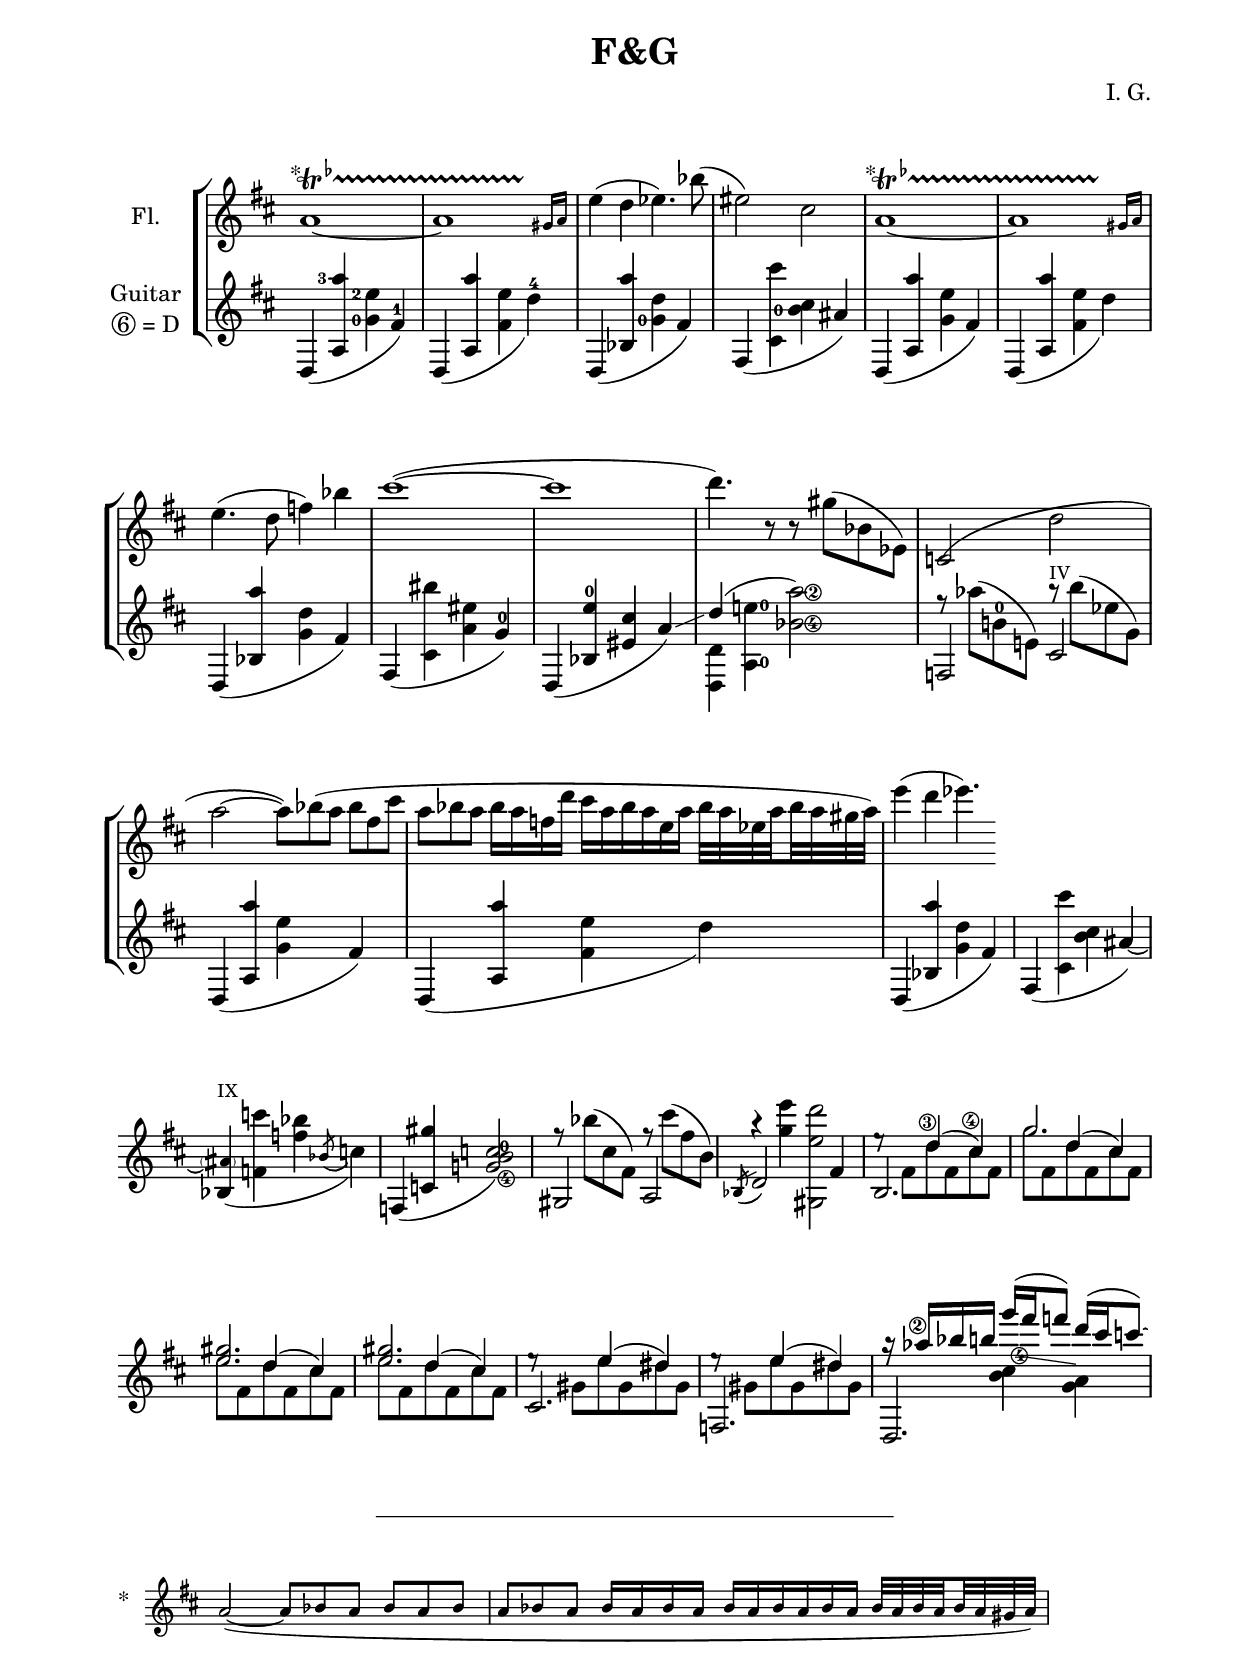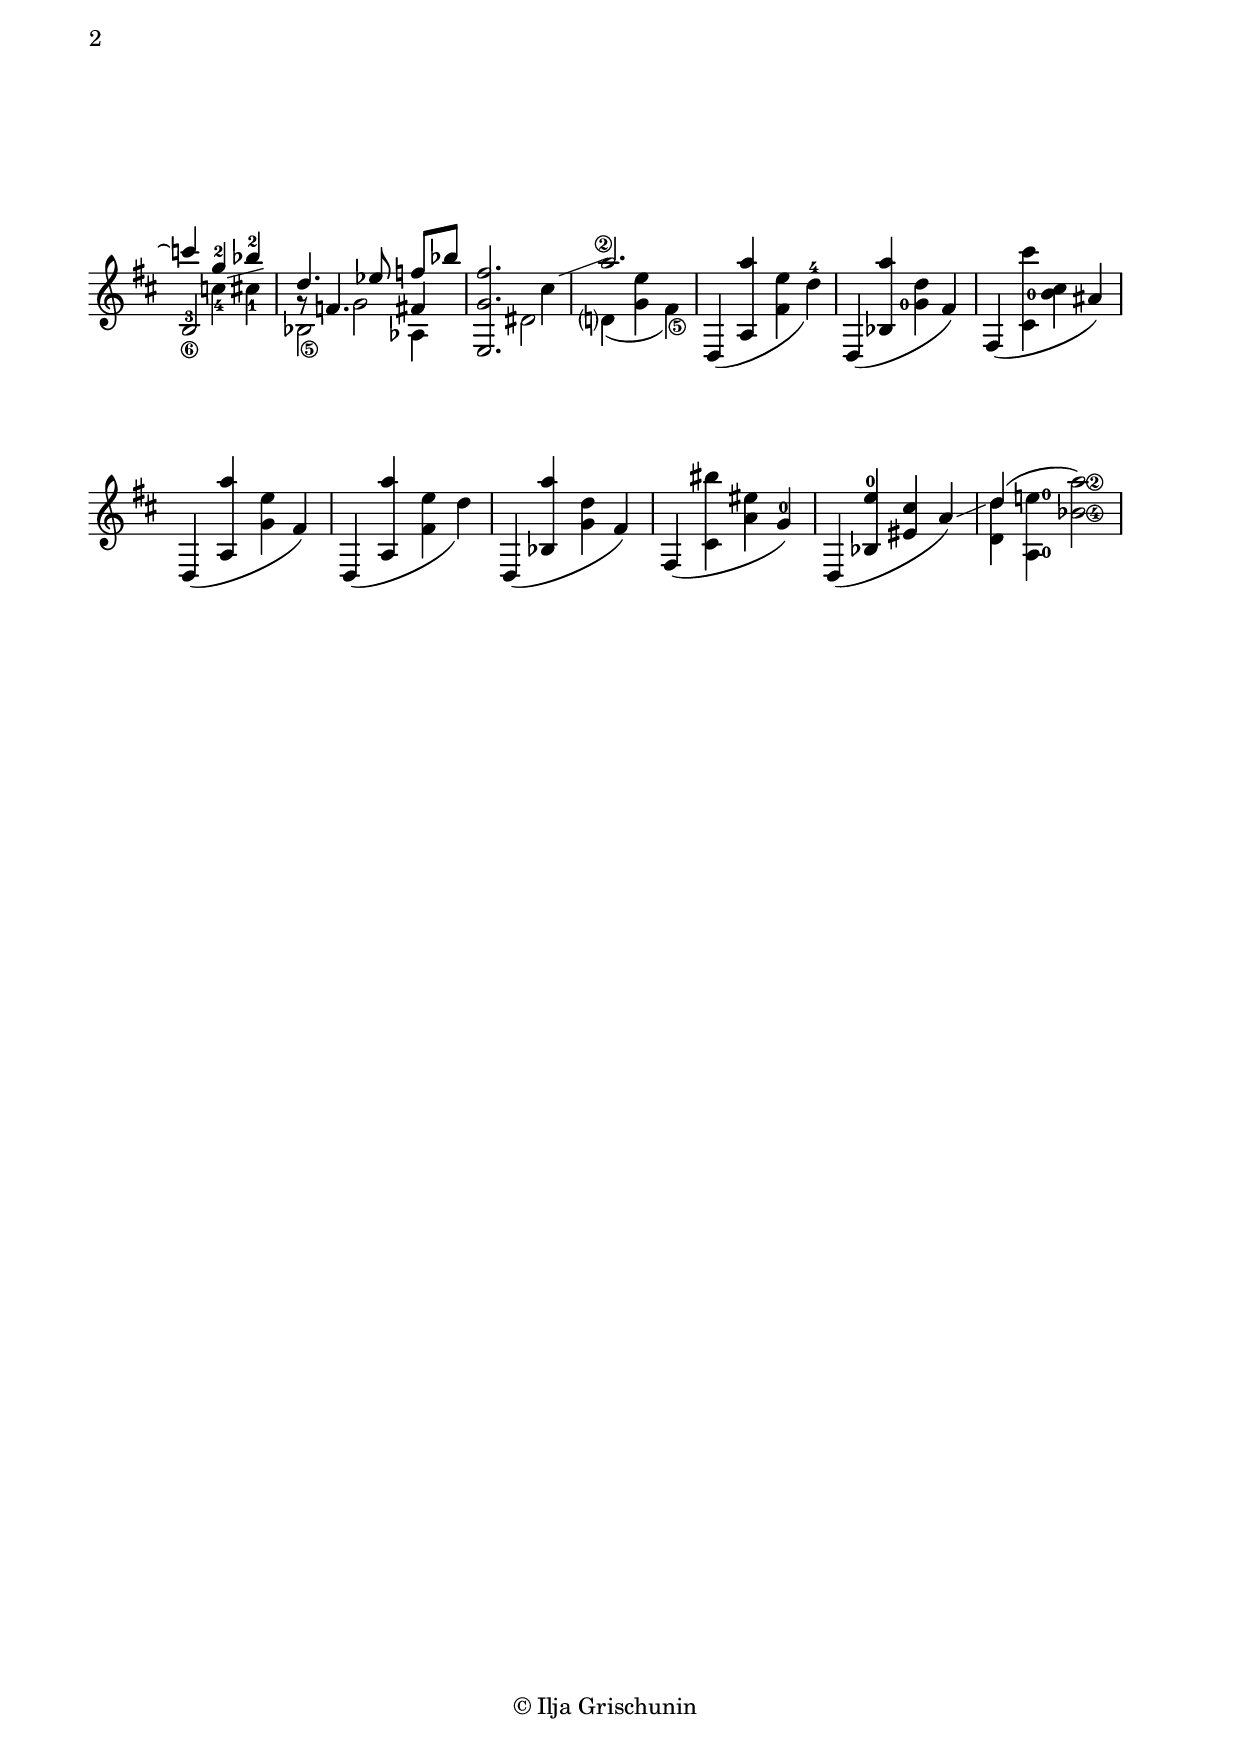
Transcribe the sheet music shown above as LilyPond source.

\version "2.19.15"
%\version "2.18.0"

\language "deutsch"

\header {
  title = "F&G"
  composer = "I. G."
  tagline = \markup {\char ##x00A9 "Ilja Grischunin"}
}

\paper {
  #(set-paper-size "a4")
  top-system-spacing.basic-distance = #25
  top-markup-spacing.basic-distance = #8
  markup-system-spacing.basic-distance = #10
  system-system-spacing.basic-distance = #20
  last-bottom-spacing.basic-distance = #25

  two-sided = ##t
  inner-margin = 20
  outer-margin = 15

  footnote-padding = 8
  footnote-footer-padding = 7
}

\layout {
  \context {
    \Score
    \remove "Bar_number_engraver"
  }
}

\version "2.18.0"

\language "deutsch"

fluteMusic = \relative {
  \clef treble
  \key d \major
  \time 4/4
  \override Staff.TimeSignature.stencil = ##f
  \override TupletNumber.transparent = ##t
  \override TrillSpanner.bound-details.left.text = \markup{
    \musicglyph #"scripts.trill" \raise #1.65 \teeny  \flat
  }
  \override TextScript.extra-offset = #'(-1 . -2)
  a'1~\startTrillSpan^"*"
  #(define afterGraceFraction (cons 15 16))
  \afterGrace a {gis16[\stopTrillSpan a]}
  e'4( d es4.) b'8( eis,2) cis
  %\break
  a1~\startTrillSpan^"*"
  #(define afterGraceFraction (cons 15 16))
  \afterGrace a {gis16[\stopTrillSpan a]}
  e'4.( d8 f4) b cis1~(
  %\break
  cis d4.) r8 r gis,( b, es,)
  \shape #'((-1 . -0.7) (-0.5 . 0.7) (0 . 0) (0 . 0)) Slur
  c2( d'
  a'2~ \tuplet 3/2 4 {a8) b( a b fis cis' a b a} b16 a f d'
  \tuplet 6/4 {cis16 a b a e a}
  \set subdivideBeams = ##t
  \set baseMoment = #(ly:make-moment 1 8)
  \set beatStructure = #'(2 2 2 2)
  b32 a es a b a gis a)
  e'4( d es4.)
}

\version "2.19.15"
%\version "2.18.0"

\language "deutsch"

\include "noteHeads.ly"

guitarMusic = \relative {
  \clef treble
  \key d \major
  \time 4/4
  \override Staff.TimeSignature.stencil = ##f
  \override Fingering.staff-padding = #'()
  \set fingeringOrientations = #'(left)
  d4_( <a' a''-3> <g'-0 e'-2> fis-1) d,4_( <a' a''> <fis' e'> d'-4)
  d,,4_( <b' a''> <g'-0 d'> fis) fis,4_( <cis' cis''> <h'-0 cis> ais)
  d,,4_( <a' a''> <g' e'> fis) d,4_( <a' a''> <fis' e'> d')
  d,,4_( <b' a''> <g' d'> fis) fis,4_( <cis' his''> <a' eis'> g-0)
  <<
    {
      d,4_( <b' e'-0> <eis cis'> a\glissando)
      \set fingeringOrientations = #'(right)
      \override Fingering.extra-offset = #'(-0.3 . 0.3)
      d4( \stemDown <a,-0 e''!-0>
      \set stringNumberOrientations = #'(right)
      \override StringNumber.extra-offset = #'(-0.4 . 0)
      <b'\4 a'\2>2)
      \override TextScript.font-size = -2
      \revert Fingering.extra-offset
      \override Fingering.staff-padding = #'()
      r8 as'( h,!-0 e,!) r-"IV" h''( es, g,)
    }
    \\
    {
      s1 <d, d'>4 s2.
      \stemUp
      f2 cis'
    }
  >>
  d,4_( <a' a''> <g' e'> fis) d,4_( <a' a''> <fis' e'> d')
  d,,4_( <b' a''> <g' d'> fis) fis,4_( <cis' cis''> <h' cis> ais~)
  \override TextScript.font-size = -2
  <b, \parenthesize \tweak font-size #-2 ais'>4^"IX"_( <f' c''> <f' b> \acciaccatura b,8 c4)
  f,,_( <c' gis''>
  \once \override Fingering.extra-offset = #'(6 . 1)
  \once \override StringNumber.extra-offset = #'(1.3 . 2)
  \displaceHeads #'(0 1 -1)
  <g'!_\4 h-0 c>2)
  %\once \override StringNumber.extra-offset = #'(0 . -1.2)
  %c\3)
  <<
    {
      \stemDown
      r8 b'( cis, fis,) r cis''( fis, h,) r4 <g' e'> s
      \stemUp
      fis,
    }
    \\
    {
      \stemUp
      gis,2 a \acciaccatura b8-\markup {
        \postscript #"0.7 0.3 moveto 1.6 0.8 rlineto stroke"
      } d2
      \stemDown
      <gis, e'' d'>2
    }
  >>
  \time 3/4
  <<
    {
      s4
      \once \override StringNumber.extra-offset = #'(-.5 . -2)
      d''\3(
      \once \override StringNumber.extra-offset = #'(-.5 . -1.5)
      cis\4)
      \repeat unfold 3 {s4 d( cis)}
      s4 e( dis)
      s4 e( dis)
      r16
      \once \override StringNumber.extra-offset = #'(-.5 . -3.5)
      as'\2 b h g'( fis f8) d16( cis c8)~ c4 
      g-2-\markup {
        \postscript #"1.5 -1 moveto 3.5 0.9 rlineto stroke"
      }      
      b-2
    }
    \\
    {
      \override Fingering.staff-padding = #'()
      e,8\rest fis, d' fis, cis' fis,
      \mergeDifferentlyHeadedOn
      \mergeDifferentlyDottedOn
      g' fis, d' fis, cis' fis,
      e' fis, d' fis, cis' fis,
      e' fis, d' fis, cis' fis,
      e'8\rest gis, e' gis, dis' gis,
      e'8\rest gis, e' gis, dis' gis,
      s4
      \once \override StringNumber.extra-offset = #'(1 . -1.4)
      <h cis\4>-\markup {
        \postscript #"1.5 4.5 moveto 5.6 -0.8 rlineto stroke"
      } <g a>
      s c-4 cis-1
    }
    \\
    {
      \voiceOne
      h,2. g'' <e gis> q cis, f, d
      \once \override Fingering.extra-offset = #'(0 . -5.3)
      h'2-3_\6 s4
    }
  >>
  <<
    {
      d'4. es8\noBeam f b

    }
    \\
    {
      s4 g,2
    }
    \\
    {
      \voiceOne
      g8\rest f4.
      %\once \override NoteColumn.force-hshift = #0.2
      \once \override Stem.length = #5
      fis4
    }
    \\
    {
      \voiceTwo
      \once \override StringNumber.extra-offset = #'(.5 . 2)
      b,2_\5 as4
    }
  >>
  <<
    {
      <e g' fis'>2.
    }
    \\
    {
      s2 cis''4-\markup {
        \postscript #"1.7 4.3 moveto 4.7 1.7 rlineto stroke"
      }
    }
    \\
    {
      \voiceTwo
      s4 dis,2
    }
  >>
  <<
    {
      \once \override StringNumber.extra-offset = #'(-.5 . -2)
      a''2.\2
    }
    \\
    {
      d,,?4( <g e'>
      \once \override StringNumber.extra-offset = #'(.5 . 2.5)
      fis_\5)
    }
  >>
  \time 4/4
  d,4_( <a' a''> <fis' e'> d'-4)
  d,,4_( <b' a''> <g'-0 d'> fis) fis,4_( <cis' cis''> <h'-0 cis> ais)
  d,,4_( <a' a''> <g' e'> fis) d,4_( <a' a''> <fis' e'> d')
  d,,4_( <b' a''> <g' d'> fis) fis,4_( <cis' his''> <a' eis'> g-0)
  <<
    {
      d,4_( <b' e'-0> <eis cis'> a\glissando)
      \set fingeringOrientations = #'(right)
      \override Fingering.extra-offset = #'(-0.3 . 0.3)
      d4( \stemDown <a,-0 e''!-0>
      \set stringNumberOrientations = #'(right)
      \override StringNumber.extra-offset = #'(-0.4 . 0)
      <b'\4 a'\2>2)
    }
    \\
    {
      s1 <d, d'>4 s2.
    }
  >>
}

\version "2.19.15"

\language "deutsch"

\header {
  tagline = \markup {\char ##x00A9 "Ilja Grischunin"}
}

\markup {
  \null
  \footnote
  \null
  \concat {
    "*" \hspace #1.5
    \score {
      \relative {
        \key d \major
        \magnifyStaff #(magstep -2)
        \override Staff.TimeSignature #'stencil = ##f
        \override TupletNumber #'transparent = ##t
        a'2~( \tuplet 3/2 4 {a8 b a b a b a b a}
        b16 a b a \tuplet 6/4{b a b a b a}
        \set subdivideBeams = ##t
        \set baseMoment = #(ly:make-moment 1 8)
        \set beatStructure = #'(2 2 2 2)
        b32 a b a b a gis a)
      }
      \layout {
        indent = 0
      }
    }
  }
}


\score {
  \new StaffGroup <<
    \time 6/8

    \new Staff \with {
      instrumentName = "Fl."
    }
    \fluteMusic

    \new Staff \with {
      instrumentName = \markup {
        \center-column {
          "Guitar"
          \line { \circle 6"= D" }
        }
      }
    }
    \guitarMusic
  >>
}
